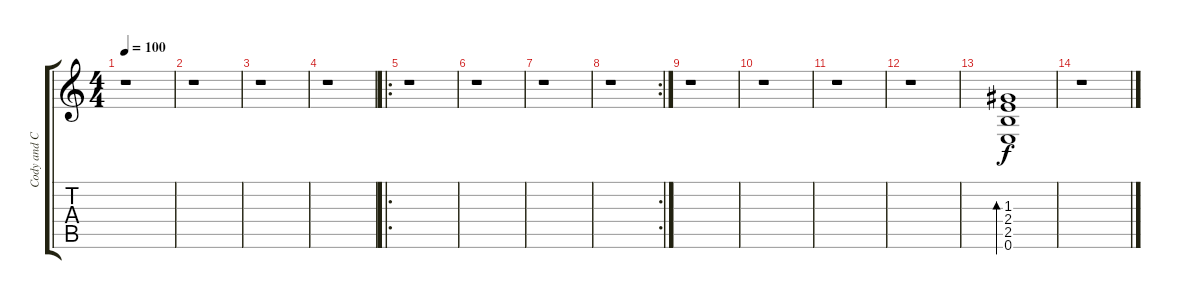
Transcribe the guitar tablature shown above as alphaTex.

\track ("Cody and Cody" "Cody and C") {instrument electricguitarclean}
\staff {score tabs}
\tuning (E4 B3 G3 D3 A2 E2) {hide}
\ts (4 4)
\tempo 100
\clef g2
\ks c
r.1{dy f} |
r.1 |
r.1 |
r.1 |
\ro
r.1 |
r.1 |
r.1 |
\rc 2
r.1 |
r.1 |
r.1 |
r.1 |
r.1 |
(1.3 2.4 2.5 0.6).1{bd 30} |
r.1
